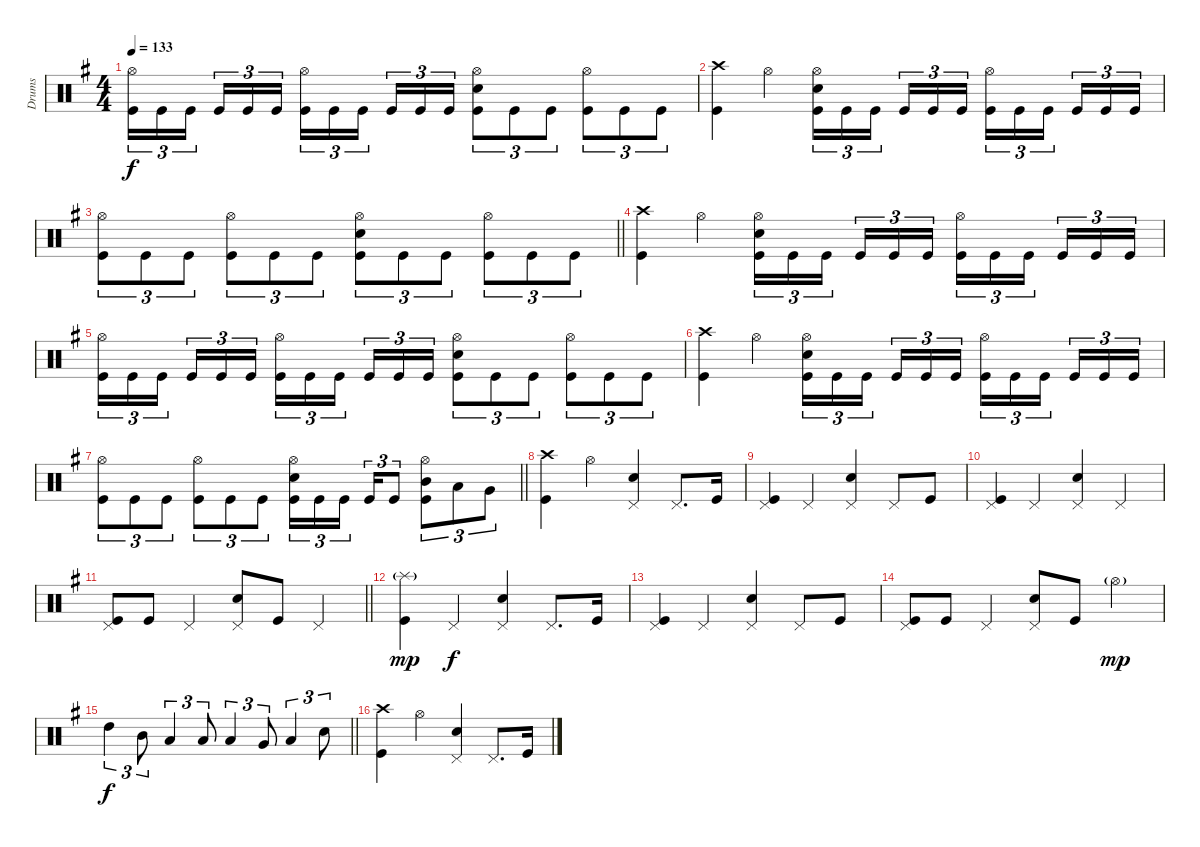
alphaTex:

\track ("Drums" "Drums") {instrument percussion}
\staff
\articulation defaults
\ts (4 4)
\tempo 133
\clef neutral
\ks eminor
("Hi-Hat (open)" "Kick (hit)").16{tu (3 2) dy f} "Kick (hit)".16{tu (3 2)} "Kick (hit)".16{tu (3 2) beam splitsecondary} "Kick (hit)".16{tu (3 2)} "Kick (hit)".16{tu (3 2)} "Kick (hit)".16{tu (3 2)} ("Hi-Hat (open)" "Kick (hit)").16{tu (3 2)} "Kick (hit)".16{tu (3 2)} "Kick (hit)".16{tu (3 2) beam splitsecondary} "Kick (hit)".16{tu (3 2)} "Kick (hit)".16{tu (3 2)} "Kick (hit)".16{tu (3 2)} ("Hi-Hat (open)" "Electric Snare (hit)" "Kick (hit)").8{tu (3 2)} "Kick (hit)".8{tu (3 2)} "Kick (hit)".8{tu (3 2)} ("Hi-Hat (open)" "Kick (hit)").8{tu (3 2)} "Kick (hit)".8{tu (3 2)} "Kick (hit)".8{tu (3 2)} |
("Crash high (hit)" "Kick (hit)").4 "Hi-Hat (open)".4 ("Hi-Hat (open)" "Electric Snare (hit)" "Kick (hit)").16{tu (3 2)} "Kick (hit)".16{tu (3 2)} "Kick (hit)".16{tu (3 2) beam splitsecondary} "Kick (hit)".16{tu (3 2)} "Kick (hit)".16{tu (3 2)} "Kick (hit)".16{tu (3 2)} ("Hi-Hat (open)" "Kick (hit)").16{tu (3 2)} "Kick (hit)".16{tu (3 2)} "Kick (hit)".16{tu (3 2) beam splitsecondary} "Kick (hit)".16{tu (3 2)} "Kick (hit)".16{tu (3 2)} "Kick (hit)".16{tu (3 2)} |
\barLineRight lightlight
("Hi-Hat (open)" "Kick (hit)").8{tu (3 2)} "Kick (hit)".8{tu (3 2)} "Kick (hit)".8{tu (3 2)} ("Hi-Hat (open)" "Kick (hit)").8{tu (3 2)} "Kick (hit)".8{tu (3 2)} "Kick (hit)".8{tu (3 2)} ("Hi-Hat (open)" "Electric Snare (hit)" "Kick (hit)").8{tu (3 2)} "Kick (hit)".8{tu (3 2)} "Kick (hit)".8{tu (3 2)} ("Hi-Hat (open)" "Kick (hit)").8{tu (3 2)} "Kick (hit)".8{tu (3 2)} "Kick (hit)".8{tu (3 2)} |
("Crash high (hit)" "Kick (hit)").4 "Hi-Hat (open)".4 ("Hi-Hat (open)" "Electric Snare (hit)" "Kick (hit)").16{tu (3 2)} "Kick (hit)".16{tu (3 2)} "Kick (hit)".16{tu (3 2) beam splitsecondary} "Kick (hit)".16{tu (3 2)} "Kick (hit)".16{tu (3 2)} "Kick (hit)".16{tu (3 2)} ("Hi-Hat (open)" "Kick (hit)").16{tu (3 2)} "Kick (hit)".16{tu (3 2)} "Kick (hit)".16{tu (3 2) beam splitsecondary} "Kick (hit)".16{tu (3 2)} "Kick (hit)".16{tu (3 2)} "Kick (hit)".16{tu (3 2)} |
("Hi-Hat (open)" "Kick (hit)").16{tu (3 2)} "Kick (hit)".16{tu (3 2)} "Kick (hit)".16{tu (3 2) beam splitsecondary} "Kick (hit)".16{tu (3 2)} "Kick (hit)".16{tu (3 2)} "Kick (hit)".16{tu (3 2)} ("Hi-Hat (open)" "Kick (hit)").16{tu (3 2)} "Kick (hit)".16{tu (3 2)} "Kick (hit)".16{tu (3 2) beam splitsecondary} "Kick (hit)".16{tu (3 2)} "Kick (hit)".16{tu (3 2)} "Kick (hit)".16{tu (3 2)} ("Hi-Hat (open)" "Electric Snare (hit)" "Kick (hit)").8{tu (3 2)} "Kick (hit)".8{tu (3 2)} "Kick (hit)".8{tu (3 2)} ("Hi-Hat (open)" "Kick (hit)").8{tu (3 2)} "Kick (hit)".8{tu (3 2)} "Kick (hit)".8{tu (3 2)} |
("Crash high (hit)" "Kick (hit)").4 "Hi-Hat (open)".4 ("Hi-Hat (open)" "Electric Snare (hit)" "Kick (hit)").16{tu (3 2)} "Kick (hit)".16{tu (3 2)} "Kick (hit)".16{tu (3 2) beam splitsecondary} "Kick (hit)".16{tu (3 2)} "Kick (hit)".16{tu (3 2)} "Kick (hit)".16{tu (3 2)} ("Hi-Hat (open)" "Kick (hit)").16{tu (3 2)} "Kick (hit)".16{tu (3 2)} "Kick (hit)".16{tu (3 2) beam splitsecondary} "Kick (hit)".16{tu (3 2)} "Kick (hit)".16{tu (3 2)} "Kick (hit)".16{tu (3 2)} |
\barLineRight lightlight
("Hi-Hat (open)" "Kick (hit)").8{tu (3 2)} "Kick (hit)".8{tu (3 2)} "Kick (hit)".8{tu (3 2)} ("Hi-Hat (open)" "Kick (hit)").8{tu (3 2)} "Kick (hit)".8{tu (3 2)} "Kick (hit)".8{tu (3 2)} ("Hi-Hat (open)" "Electric Snare (hit)" "Kick (hit)").16{tu (3 2)} "Kick (hit)".16{tu (3 2)} "Kick (hit)".16{tu (3 2) beam splitsecondary} "Kick (hit)".16{tu (3 2)} "Kick (hit)".8{tu (3 2)} ("Mid Tom (hit)" "Hi-Hat (open)" "Kick (hit)").8{tu (3 2)} "Low Tom (hit)".8{tu (3 2)} "Very Low Tom (hit)".8{tu (3 2)} |
\section ("" "")
("Crash high (hit)" "Kick (hit)").4 "Hi-Hat (open)".4 ("Pedal Hi-Hat (hit)" "Electric Snare (hit)").4 "Pedal Hi-Hat (hit)".8{d} "Kick (hit)".16 |
("Pedal Hi-Hat (hit)" "Kick (hit)").4 "Pedal Hi-Hat (hit)".4 ("Pedal Hi-Hat (hit)" "Electric Snare (hit)").4 "Pedal Hi-Hat (hit)".8 "Kick (hit)".8 |
("Pedal Hi-Hat (hit)" "Kick (hit)").4 "Pedal Hi-Hat (hit)".4 ("Pedal Hi-Hat (hit)" "Electric Snare (hit)").4 "Pedal Hi-Hat (hit)".4 |
\barLineRight lightlight
("Pedal Hi-Hat (hit)" "Kick (hit)").8 "Kick (hit)".8 "Pedal Hi-Hat (hit)".4 ("Pedal Hi-Hat (hit)" "Electric Snare (hit)").8 "Kick (hit)".8 "Pedal Hi-Hat (hit)".4 |
("Splash (hit)"{g} "Kick (hit)").4{dy mp} "Pedal Hi-Hat (hit)".4{dy f} ("Pedal Hi-Hat (hit)" "Electric Snare (hit)").4 "Pedal Hi-Hat (hit)".8{d} "Kick (hit)".16 |
("Pedal Hi-Hat (hit)" "Kick (hit)").4 "Pedal Hi-Hat (hit)".4 ("Pedal Hi-Hat (hit)" "Electric Snare (hit)").4 "Pedal Hi-Hat (hit)".8 "Kick (hit)".8 |
("Pedal Hi-Hat (hit)" "Kick (hit)").8 "Kick (hit)".8 "Pedal Hi-Hat (hit)".4 ("Pedal Hi-Hat (hit)" "Electric Snare (hit)").8 "Kick (hit)".8 "Hi-Hat (open)"{g}.4{dy mp} |
\barLineRight lightlight "High Tom (hit)".4{tu (3 2) dy f} "Mid Tom (hit)".8{tu (3 2)} "Low Tom (hit)".4{tu (3 2)} "Low Tom (hit)".8{tu (3 2)} "Low Tom (hit)".4{tu (3 2)} "Very Low Tom (hit)".8{tu (3 2)} "Low Floor Tom (hit)".4{tu (3 2)} "Electric Snare (hit)".8{tu (3 2)}
|
("Crash high (hit)" "Kick (hit)").4 "Hi-Hat (open)".4 ("Pedal Hi-Hat (hit)" "Electric Snare (hit)").4 "Pedal Hi-Hat (hit)".8{d} "Kick (hit)".16
